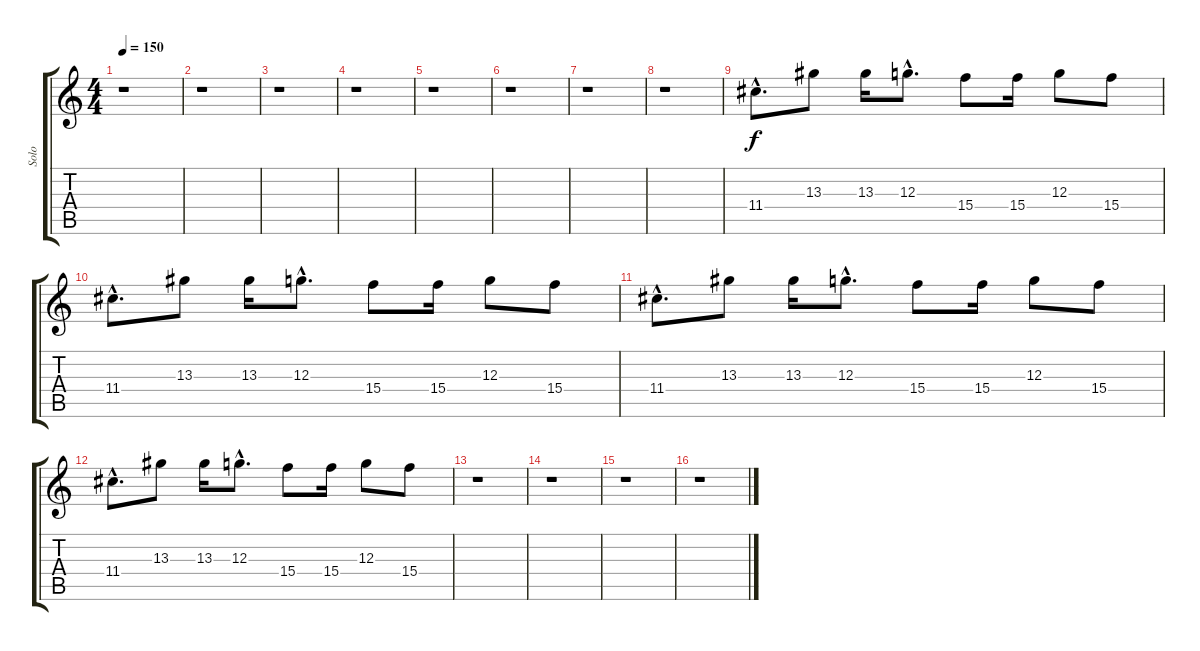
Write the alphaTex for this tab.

\track ("Solo" "Solo") {instrument distortionguitar}
\staff {score tabs}
\tuning (E4 B3 G3 D3 A2 E2) {hide}
\ts (4 4)
\tempo 150
\clef g2
\ks c
r.1{dy f instrument distortionguitar} |
r.1 |
r.1 |
r.1 |
r.1 |
r.1 |
r.1 |
r.1 |
11.4{hac}.8{d} 13.3.8 13.3.16 12.3{hac}.8{d} 15.4.8 15.4.16 12.3.8 15.4.8 |
11.4{hac}.8{d} 13.3.8 13.3.16 12.3{hac}.8{d} 15.4.8 15.4.16 12.3.8 15.4.8 |
11.4{hac}.8{d} 13.3.8 13.3.16 12.3{hac}.8{d} 15.4.8 15.4.16 12.3.8 15.4.8 |
11.4{hac}.8{d} 13.3.8 13.3.16 12.3{hac}.8{d} 15.4.8 15.4.16 12.3.8 15.4.8 |
r.1 |
r.1 |
r.1 |
r.1
